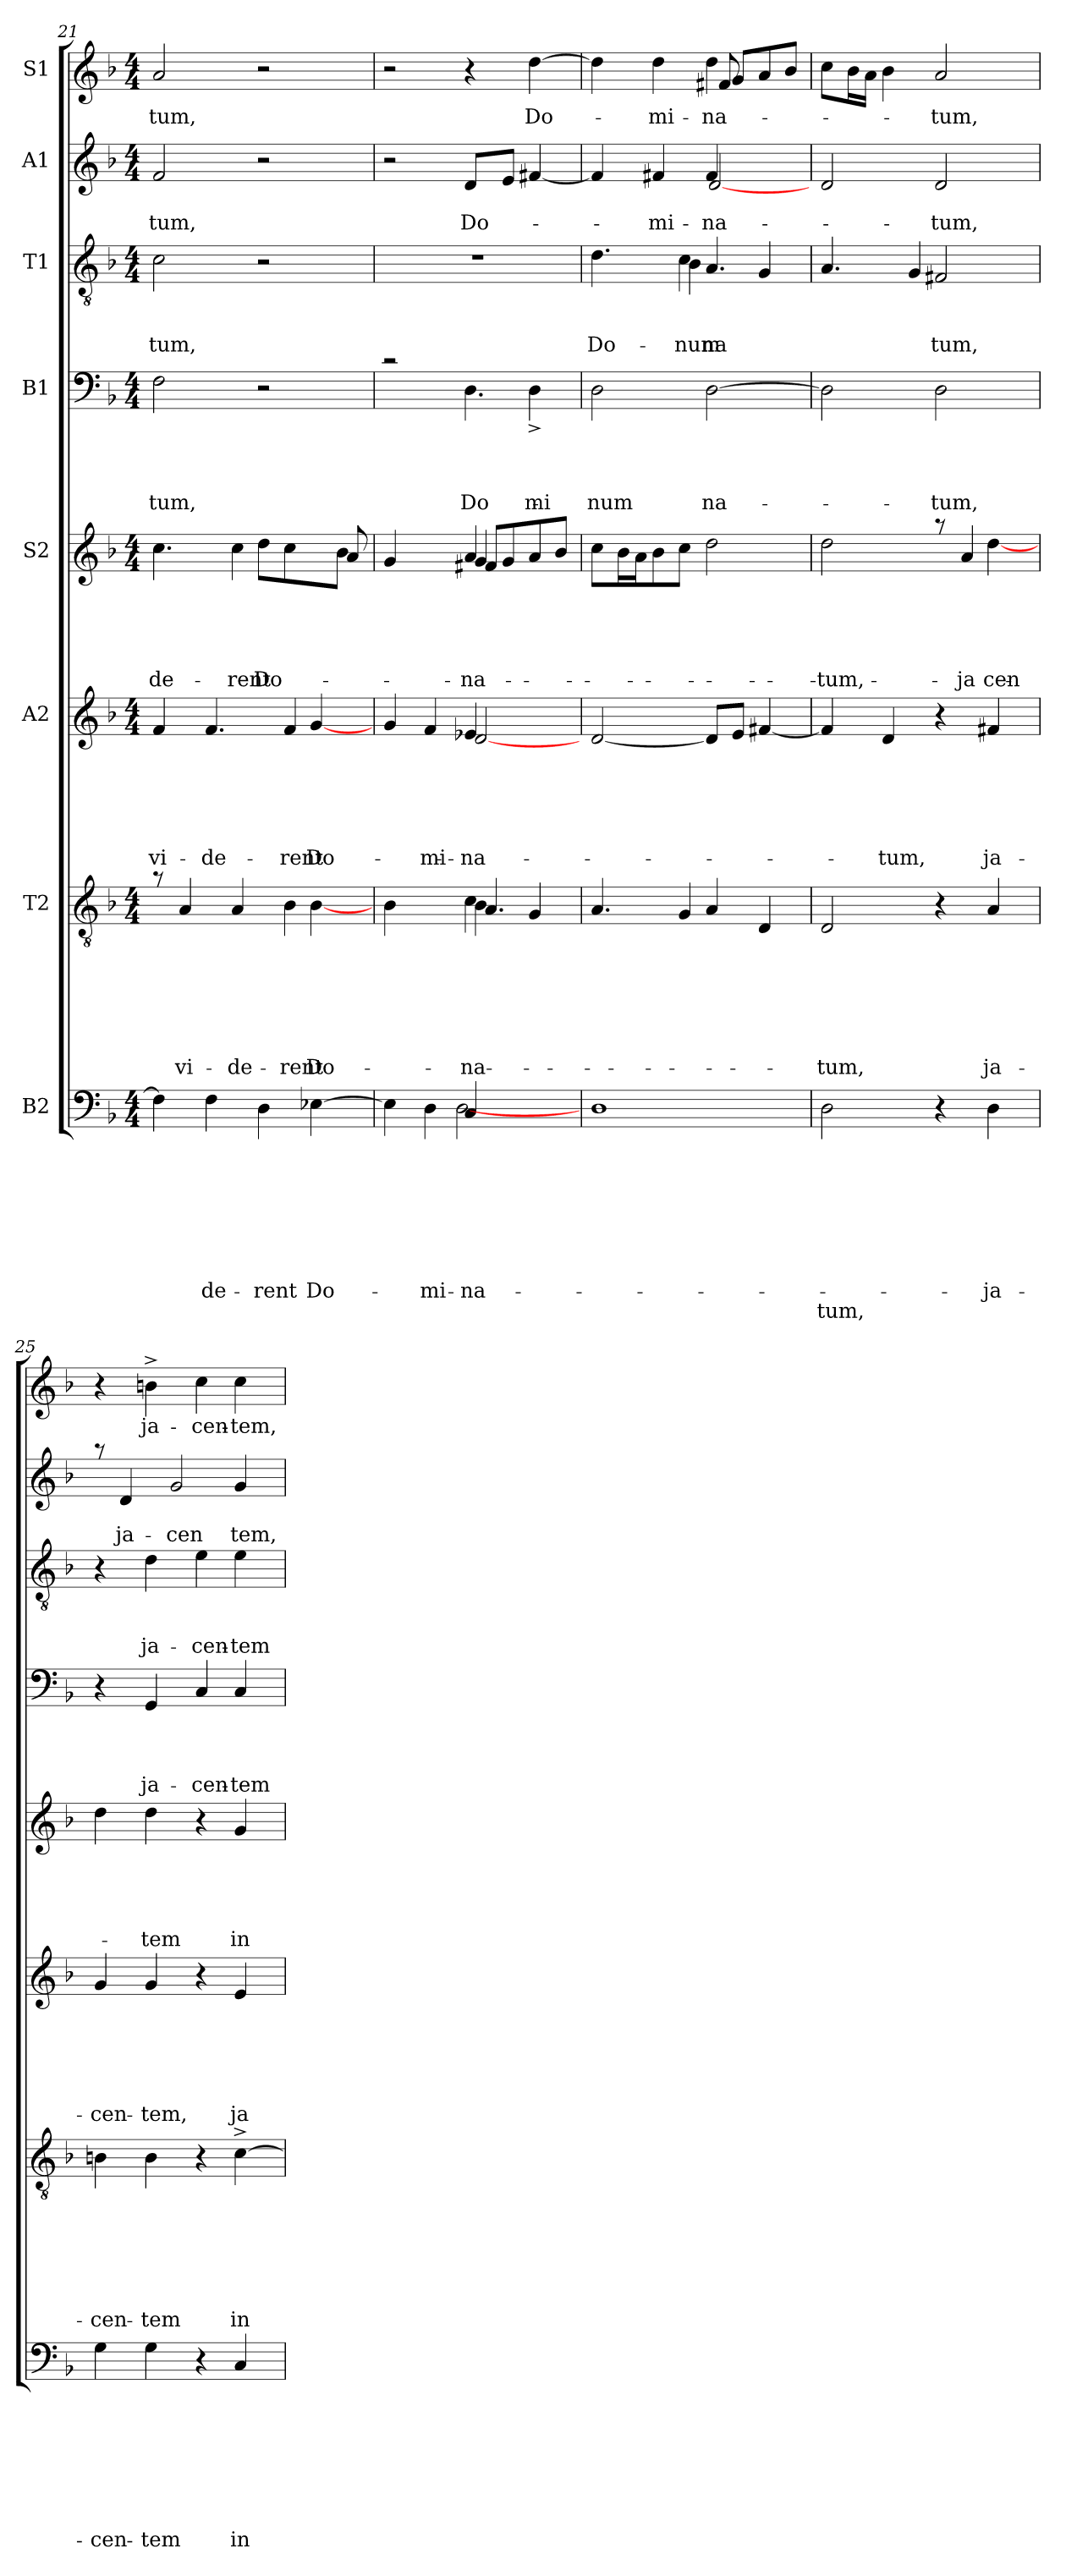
**kern	**text	**text	**text	**text	**text	**text	**text	**text	**text	**kern	**text	**text	**text	**text	**text	**text	**text	**kern	**text	**text	**text	**text	**text	**text	**kern	**text	**text	**text	**text	**text	**kern	**text	**text	**text	**text	**kern	**text	**text	**text	**kern	**text	**text	**kern	**text
*part8	*part8	*part8	*part8	*part8	*part8	*part8	*part8	*part8	*part8	*part7	*part7	*part7	*part7	*part7	*part7	*part7	*part7	*part6	*part6	*part6	*part6	*part6	*part6	*part6	*part5	*part5	*part5	*part5	*part5	*part5	*part4	*part4	*part4	*part4	*part4	*part3	*part3	*part3	*part3	*part2	*part2	*part2	*part1	*part1
*staff8	*staff8	*staff8	*staff8	*staff8	*staff8	*staff8	*staff8	*staff8	*staff8	*staff7	*staff7	*staff7	*staff7	*staff7	*staff7	*staff7	*staff7	*staff6	*staff6	*staff6	*staff6	*staff6	*staff6	*staff6	*staff5	*staff5	*staff5	*staff5	*staff5	*staff5	*staff4	*staff4	*staff4	*staff4	*staff4	*staff3	*staff3	*staff3	*staff3	*staff2	*staff2	*staff2	*staff1	*staff1
*I"B2	*	*	*	*	*	*	*	*	*	*I"T2	*	*	*	*	*	*	*	*I"A2	*	*	*	*	*	*	*I"S2	*	*	*	*	*	*I"B1	*	*	*	*	*I"T1	*	*	*	*I"A1	*	*	*I"S1	*
*clefF4	*	*	*	*	*	*	*	*	*	*clefGv2	*	*	*	*	*	*	*	*clefG2	*	*	*	*	*	*	*clefG2	*	*	*	*	*	*clefF4	*	*	*	*	*clefGv2	*	*	*	*clefG2	*	*	*clefG2	*
*k[b-]	*	*	*	*	*	*	*	*	*	*k[b-]	*	*	*	*	*	*	*	*k[b-]	*	*	*	*	*	*	*k[b-]	*	*	*	*	*	*k[b-]	*	*	*	*	*k[b-]	*	*	*	*k[b-]	*	*	*k[b-]	*
*F:	*	*	*	*	*	*	*	*	*	*F:	*	*	*	*	*	*	*	*F:	*	*	*	*	*	*	*F:	*	*	*	*	*	*F:	*	*	*	*	*F:	*	*	*	*F:	*	*	*F:	*
*M4/4	*	*	*	*	*	*	*	*	*	*M4/4	*	*	*	*	*	*	*	*M4/4	*	*	*	*	*	*	*M4/4	*	*	*	*	*	*M4/4	*	*	*	*	*M4/4	*	*	*	*M4/4	*	*	*M4/4	*
=21	=21	=21	=21	=21	=21	=21	=21	=21	=21	=21	=21	=21	=21	=21	=21	=21	=21	=21	=21	=21	=21	=21	=21	=21	=21	=21	=21	=21	=21	=21	=21	=21	=21	=21	=21	=21	=21	=21	=21	=21	=21	=21	=21	=21
*	*	*	*	*	*	*	*	*	*	*^	*	*	*	*	*	*	*	*	*	*	*	*	*	*	*	*	*	*	*	*	*	*	*	*	*	*	*	*	*	*	*	*	*	*
!	!	!	!	!	!	!	!	!	!	!	!	!	!	!	!	!	!	!	!	!	!	!	!	!	!LO:LY:b	!	!	!	!	!	!LO:LY:b	!	!	!	!	!LO:LY:b	!	!	!	!LO:LY:b	!	!	!LO:LY:b	!	!LO:LY:b
*	*	*	*	*	*	*	*	*	*	*	*	*	*	*	*	*	*	*	*^	*	*	*	*	*	*	*^	*	*	*	*	*	*	*	*	*	*	*	*	*	*	*	*	*	*	*
*	*	*	*	*	*	*	*	*	*	*	*	*	*	*	*	*	*	*	*	*	*	*	*	*	*	*	*	*^	*	*	*	*	*	*	*	*	*	*	*	*	*	*	*	*	*	*	*
4F\]	.	.	.	.	.	.	.	.	.	8ra	2.ryy	.	.	.	.	.	.	.	4f/	2.ryy	.	.	.	.	.	vi-	4.cc\	2ryy	2..ryy	.	.	.	.	-de-	2F\	.	.	.	-tum,	2c\	.	.	-tum,	2f/	.	-tum,	2a/	-tum,
!	!	!	!	!	!	!	!	!	!	!	!	!	!	!	!	!	!	!LO:LY:b	!	!	!	!	!	!	!	!	!	!	!	!	!	!	!	!	!	!	!	!	!	!	!	!	!	!	!	!	!	!
.	.	.	.	.	.	.	.	.	.	4A/	.	.	.	.	.	.	.	vi-	.	.	.	.	.	.	.	.	.	.	.	.	.	.	.	.	.	.	.	.	.	.	.	.	.	.	.	.	.	.
!	!	!	!	!	!	!	!	!LO:LY:b	!	!	!	!	!	!	!	!	!	!	!	!	!	!	!	!	!	!LO:LY:b	!	!	!	!	!	!	!	!	!	!	!	!	!	!	!	!	!	!	!	!	!	!
4F\	.	.	.	.	.	.	.	-de-	.	.	.	.	.	.	.	.	.	.	4.f/	.	.	.	.	.	.	-de-	.	.	.	.	.	.	.	.	.	.	.	.	.	.	.	.	.	.	.	.	.	.
!	!	!	!	!	!	!	!	!	!	!	!	!	!	!	!	!	!	!LO:LY:b	!	!	!	!	!	!	!	!	!	!	!	!	!	!	!	!LO:LY:b	!	!	!	!	!	!	!	!	!	!	!	!	!	!
.	.	.	.	.	.	.	.	.	.	4A/	.	.	.	.	.	.	.	-de-	.	.	.	.	.	.	.	.	4cc\	.	.	.	.	.	.	-rent	.	.	.	.	.	.	.	.	.	.	.	.	.	.
!	!	!	!	!	!	!	!	!LO:LY:b	!	!	!	!	!	!	!	!	!	!	!	!	!	!	!	!	!	!	!	!	!	!	!	!	!	!LO:LY:b	!	!	!	!	!	!	!	!	!	!	!	!	!	!
4D\	.	.	.	.	.	.	.	-rent	.	.	.	.	.	.	.	.	.	.	.	.	.	.	.	.	.	.	.	8dd\L	.	.	.	.	.	Do-	2r	.	.	.	.	2r	.	.	.	2r	.	.	2r	.
!	!	!	!	!	!	!	!	!	!	!	!	!	!	!	!	!	!	!LO:LY:b	!	!	!	!	!	!	!	!LO:LY:b	!	!	!	!	!	!	!	!	!	!	!	!	!	!	!	!	!	!	!	!	!	!
.	.	.	.	.	.	.	.	.	.	4B-\	.	.	.	.	.	.	.	-rent	4f/	.	.	.	.	.	.	-rent	4.ryy	8cc\	.	.	.	.	.	.	.	.	.	.	.	.	.	.	.	.	.	.	.	.
!	!	!	!	!	!	!	!	!LO:LY:b	!	!	!	!	!	!	!	!	!	!LO:LY:b	!	!	!	!	!	!	!	!LO:LY:b	!	!	!	!	!	!	!	!	!	!	!	!	!	!	!	!	!	!	!	!	!	!
[>4E-X\	.	.	.	.	.	.	.	Do-	.	.	[>4B-\	.	.	.	.	.	.	Do-	.	[<4g/	.	.	.	.	.	Do-	.	8ryy	.	.	.	.	.	.	.	.	.	.	.	.	.	.	.	.	.	.	.	.
.	.	.	.	.	.	.	.	.	.	8ryy	.	.	.	.	.	.	.	.	8ryy	.	.	.	.	.	.	.	.	8b-\J	8a/	.	.	.	.	.	.	.	.	.	.	.	.	.	.	.	.	.	.	.
=22!	=22!	=22!	=22!	=22!	=22!	=22!	=22!	=22!	=22!	=22!	=22!	=22!	=22!	=22!	=22!	=22!	=22!	=22!	=22!	=22!	=22!	=22!	=22!	=22!	=22!	=22!	=22!	=22!	=22!	=22!	=22!	=22!	=22!	=22!	=22!	=22!	=22!	=22!	=22!	=22!	=22!	=22!	=22!	=22!	=22!	=22!	=22!	=22!
*^	*	*	*	*	*	*	*	*	*	*	*^	*	*	*	*	*	*	*	*	*	*	*	*	*	*	*	*	*	*	*	*	*	*	*	*^	*	*	*	*	*	*	*	*	*	*	*	*	*
4E-\]	2ryy	.	.	.	.	.	.	.	.	.	4B-\	2ryy	2ryy	.	.	.	.	.	.	.	4g/	2ryy	.	.	.	.	.	.	4g/	2ryy	2ryy	.	.	.	.	.	2rc	2.ryy	.	.	.	.	1r	.	.	.	2r	.	.	2r	.
!	!	!	!	!	!	!	!	!	!LO:LY:b	!	!	!	!	!	!	!	!	!	!	!	!	!	!	!	!	!	!	!LO:LY:b	!	!	!	!	!	!	!	!	!	!	!	!	!	!	!	!	!	!	!	!	!	!	!
4D\	.	.	.	.	.	.	.	.	-mi-	.	4ryy	.	.	.	.	.	.	.	.	.	4f/	.	.	.	.	.	.	-mi-	4ryy	.	.	.	.	.	.	.	.	.	.	.	.	.	.	.	.	.	.	.	.	.	.
!	!	!	!	!	!	!	!	!	!LO:LY:b	!	!	!	!	!	!	!	!	!	!	!	!	!	!	!	!	!	!	!	!	!	!	!	!	!	!	!	!	!	!	!	!	!	!	!	!	!	!	!	!	!	!
!	!	!	!	!	!	!	!	!	!LO:LY:b	!	!	!	!	!	!	!	!	!	!	!LO:LY:b	!	!	!	!	!	!	!	!	!	!	!	!	!	!	!	!	!	!	!	!	!	!	!	!	!	!	!	!	!	!	!
!	!	!	!	!	!	!	!	!	!	!	!	!	!	!	!	!	!	!	!	!LO:LY:b	!	!	!	!	!	!	!	!	!	!	!	!	!	!	!	!	!	!	!	!	!	!	!	!	!	!	!	!	!	!	!
!	!	!	!	!	!	!	!	!	!	!	!	!	!	!	!	!	!	!	!	!LO:LY:b	!	!	!	!	!	!	!	!LO:LY:b	!	!	!	!	!	!	!	!	!	!	!	!	!	!	!	!	!	!	!	!	!	!	!
!	!	!	!	!	!	!	!	!	!	!	!	!	!	!	!	!	!	!	!	!	!	!	!	!	!	!	!	!LO:LY:b	!	!	!	!	!	!	!	!LO:LY:b	!	!	!	!	!	!	!	!	!	!	!	!	!	!	!
!	!	!	!	!	!	!	!	!	!	!	!	!	!	!	!	!	!	!	!	!	!	!	!	!	!	!	!	!	!	!	!	!	!	!	!	!LO:LY:b	!	!	!	!	!	!	!	!	!	!	!	!	!	!	!
!	!	!	!	!	!	!	!	!	!	!	!	!	!	!	!	!	!	!	!	!	!	!	!	!	!	!	!	!	!	!	!	!	!	!	!	!LO:LY:b	!	!	!	!	!	!LO:LY:b	!	!	!	!	!	!	!LO:LY:b	!	!
4C/	[>2D\	.	.	.	.	.	.	.	na-	.	4c\	4B-\	4.A/	.	.	.	.	.	.	na-	4e-X/	[>2d/	.	.	.	.	.	na-	4a/	4g/	8f#X/L	.	.	.	.	na-	4.D\	.	.	.	.	Do-	.	.	.	.	8d/L	.	Do-	4r	.
.	.	.	.	.	.	.	.	.	.	.	.	.	.	.	.	.	.	.	.	.	.	.	.	.	.	.	.	.	.	.	8g/	.	.	.	.	.	.	.	.	.	.	.	.	.	.	.	8e/J	.	.	.	.
!	!	!	!	!	!	!	!	!	!	!	!	!	!	!	!	!	!	!	!	!	!	!	!	!	!	!	!	!	!	!	!	!	!	!	!	!	!	!	!	!	!	!LO:LY:b	!	!	!	!	!	!	!	!	!LO:LY:b
4ryy	.	.	.	.	.	.	.	.	.	.	4G/	4ryy	.	.	.	.	.	.	.	.	4ryy	.	.	.	.	.	.	.	4ryy	4ryy	8a/	.	.	.	.	.	.	4D^<\	.	.	.	-mi-	.	.	.	.	[>4f#X/	.	.	[>4dd\	Do-
.	.	.	.	.	.	.	.	.	.	.	.	.	8ryy	.	.	.	.	.	.	.	.	.	.	.	.	.	.	.	.	.	8b-/J	.	.	.	.	.	8ryy	.	.	.	.	.	.	.	.	.	.	.	.	.	.
*v	*v	*	*	*	*	*	*	*	*	*	*	*	*	*	*	*	*	*	*	*	*v	*v	*	*	*	*	*	*	*	*	*	*	*	*	*	*	*v	*v	*	*	*	*	*	*	*	*	*	*	*	*	*
!!LO:PB:g=z
=23!	=23!	=23!	=23!	=23!	=23!	=23!	=23!	=23!	=23!	=23!	=23!	=23!	=23!	=23!	=23!	=23!	=23!	=23!	=23!	=23!	=23!	=23!	=23!	=23!	=23!	=23!	=23!	=23!	=23!	=23!	=23!	=23!	=23!	=23!	=23!	=23!	=23!	=23!	=23!	=23!	=23!	=23!	=23!	=23!	=23!	=23!	=23!	=23!
!	!	!	!	!	!	!	!	!	!	!	!	!	!	!	!	!	!	!	!	!	!	!	!	!	!	!	!	!	!	!	!	!	!	!	!	!	!	!	!LO:LY:b	!	!	!	!LO:LY:b	!	!	!	!	!
*	*	*	*	*	*	*	*	*	*	*	*	*	*	*	*	*	*	*	*	*	*	*	*	*	*	*	*	*	*	*	*	*	*	*	*	*	*	*	*	*^	*	*	*	*^	*	*	*^	*
*	*	*	*	*	*	*	*	*	*	*	*	*	*	*	*	*	*	*	*	*	*	*	*	*	*	*	*	*	*	*	*	*	*	*	*	*	*	*	*	*	*^	*	*	*	*	*	*	*	*	*^	*
*	*	*	*	*	*	*	*	*	*	*	*v	*v	*	*	*	*	*	*	*	*	*	*	*	*	*	*	*v	*v	*v	*	*	*	*	*	*	*	*	*	*	*	*	*^	*	*	*	*	*	*	*	*	*	*	*
1D	.	.	.	.	.	.	.	.	.	4.A/	2ryy	.	.	.	.	.	.	.	[<2d/	.	.	.	.	.	.	8cc\L	.	.	.	.	.	2D\	.	.	.	-num	4.d\	4.ryy	2ryy	2.ryy	.	.	Do-	4f#/]	2ryy	.	.	4dd\]	2ryy	2ryy	.
.	.	.	.	.	.	.	.	.	.	.	.	.	.	.	.	.	.	.	.	.	.	.	.	.	.	16b-\L	.	.	.	.	.	.	.	.	.	.	.	.	.	.	.	.	.	.	.	.	.	.	.	.	.
.	.	.	.	.	.	.	.	.	.	.	.	.	.	.	.	.	.	.	.	.	.	.	.	.	.	16a\J	.	.	.	.	.	.	.	.	.	.	.	.	.	.	.	.	.	.	.	.	.	.	.	.	.
!	!	!	!	!	!	!	!	!	!	!	!	!	!	!	!	!	!	!	!	!	!	!	!	!	!	!	!	!	!	!	!	!	!	!	!	!	!	!	!	!	!	!	!	!	!	!	!LO:LY:b	!	!	!	!LO:LY:b
.	.	.	.	.	.	.	.	.	.	.	.	.	.	.	.	.	.	.	.	.	.	.	.	.	.	8b-\	.	.	.	.	.	.	.	.	.	.	.	.	.	.	.	.	.	4f#X/	.	.	-mi-	4dd\	.	.	-mi-
!	!	!	!	!	!	!	!	!	!	!	!	!	!	!	!	!	!	!	!	!	!	!	!	!	!	!	!	!	!	!	!	!	!	!	!	!	!	!	!	!	!	!	!LO:LY:b:rj	!	!	!	!	!	!	!	!
!	!	!	!	!	!	!	!	!	!	!	!	!	!	!	!	!	!	!	!	!	!	!	!	!	!	!	!	!	!	!	!	!	!	!	!	!	!	!	!	!	!	!	!LO:LY:b	!	!	!	!	!	!	!	!
.	.	.	.	.	.	.	.	.	.	4G/	.	.	.	.	.	.	.	.	.	.	.	.	.	.	.	8cc\J	.	.	.	.	.	.	.	.	.	.	4c\	4B-\	.	.	.	.	-num	.	.	.	.	.	.	.	.
!	!	!	!	!	!	!	!	!	!	!	!	!	!	!	!	!	!	!	!	!	!	!	!	!	!	!	!	!	!	!	!	!	!	!	!	!LO:LY:b	!	!	!	!	!	!	!LO:LY:b	!	!	!	!LO:LY:b	!	!	!	!
!	!	!	!	!	!	!	!	!	!	!	!	!	!	!	!	!	!	!	!	!	!	!	!	!	!	!	!	!	!	!	!	!	!	!	!	!	!	!	!	!	!	!	!	!	!	!	!LO:LY:b	!	!	!	!LO:LY:b
!	!	!	!	!	!	!	!	!	!	!	!	!	!	!	!	!	!	!	!	!	!	!	!	!	!	!	!	!	!	!	!	!	!	!	!	!	!	!	!	!	!	!	!	!	!	!	!	!	!	!	!LO:LY:b
.	.	.	.	.	.	.	.	.	.	.	4A/	.	.	.	.	.	.	.	8d/L]	.	.	.	.	.	.	2dd\	.	.	.	.	.	[>2D\	.	.	.	na-	.	.	4.A/	.	.	.	na-	4f#/	[<2d/	.	na-	4dd\	8f#X/	8g/L	na-
.	.	.	.	.	.	.	.	.	.	4.ryy	.	.	.	.	.	.	.	.	8e/J	.	.	.	.	.	.	.	.	.	.	.	.	.	.	.	.	.	4.ryy	4.ryy	.	.	.	.	.	.	.	.	.	.	4.ryy	8ryy	.
.	.	.	.	.	.	.	.	.	.	.	4D/	.	.	.	.	.	.	.	[<4f#X/	.	.	.	.	.	.	.	.	.	.	.	.	.	.	.	.	.	.	.	.	4G/	.	.	.	4ryy	.	.	.	4ryy	.	8a/	.
.	.	.	.	.	.	.	.	.	.	.	.	.	.	.	.	.	.	.	.	.	.	.	.	.	.	.	.	.	.	.	.	.	.	.	.	.	.	.	8ryy	.	.	.	.	.	.	.	.	.	.	8b-/J	.
*	*	*	*	*	*	*	*	*	*	*	*	*	*	*	*	*	*	*	*	*	*	*	*	*	*	*	*	*	*	*	*	*	*	*	*	*	*	*	*v	*v	*	*	*	*	*	*	*	*	*	*	*
*	*	*	*	*	*	*	*	*	*	*v	*v	*	*	*	*	*	*	*	*	*	*	*	*	*	*	*	*	*	*	*	*	*	*	*	*	*	*	*	*	*	*	*	*v	*v	*	*	*	*	*	*
=24!	=24!	=24!	=24!	=24!	=24!	=24!	=24!	=24!	=24!	=24!	=24!	=24!	=24!	=24!	=24!	=24!	=24!	=24!	=24!	=24!	=24!	=24!	=24!	=24!	=24!	=24!	=24!	=24!	=24!	=24!	=24!	=24!	=24!	=24!	=24!	=24!	=24!	=24!	=24!	=24!	=24!	=24!	=24!	=24!	=24!	=24!	=24!	=24!
!	!	!	!	!	!	!	!	!	!LO:LY:b	!	!	!	!	!	!	!	!LO:LY:b	!	!	!	!	!	!	!	!	!	!	!	!	!LO:LY:b	!	!	!	!	!	!	!	!	!	!	!	!	!	!	!	!	!	!
*	*	*	*	*	*	*	*	*	*	*	*	*	*	*	*	*	*	*	*	*	*	*	*	*	*^	*	*	*	*	*	*	*	*	*	*	*	*v	*v	*	*	*	*	*	*	*v	*v	*v	*
2D\	.	.	.	.	.	.	.	.	tum,	2D/	.	.	.	.	.	.	-tum,	4f#/]	.	.	.	.	.	.	2dd\	2.ryy	.	.	.	.	-tum,	2D\]	.	.	.	.	4.A/	2ryy	.	.	.	2d/	.	.	8cc\L	.
.	.	.	.	.	.	.	.	.	.	.	.	.	.	.	.	.	.	.	.	.	.	.	.	.	.	.	.	.	.	.	.	.	.	.	.	.	.	.	.	.	.	.	.	.	16b-\L	.
.	.	.	.	.	.	.	.	.	.	.	.	.	.	.	.	.	.	.	.	.	.	.	.	.	.	.	.	.	.	.	.	.	.	.	.	.	.	.	.	.	.	.	.	.	16a\JJ	.
!	!	!	!	!	!	!	!	!	!	!	!	!	!	!	!	!	!	!	!	!	!	!	!	!LO:LY:b	!	!	!	!	!	!	!	!	!	!	!	!	!	!	!	!	!	!	!	!	!	!
.	.	.	.	.	.	.	.	.	.	.	.	.	.	.	.	.	.	4d/	.	.	.	.	.	-tum,	.	.	.	.	.	.	.	.	.	.	.	.	.	.	.	.	.	.	.	.	4b-\	.
.	.	.	.	.	.	.	.	.	.	.	.	.	.	.	.	.	.	.	.	.	.	.	.	.	.	.	.	.	.	.	.	.	.	.	.	.	4G/	.	.	.	.	.	.	.	.	.
!	!	!	!	!	!	!	!	!	!	!	!	!	!	!	!	!	!	!	!	!	!	!	!	!	!	!	!	!	!	!	!	!	!	!	!	!LO:LY:b	!	!	!	!	!LO:LY:b	!	!	!LO:LY:b	!	!LO:LY:b
4r	.	.	.	.	.	.	.	.	.	4r	.	.	.	.	.	.	.	4r	.	.	.	.	.	.	8raa	.	.	.	.	.	.	2D\	.	.	.	-tum,	.	2F#X/	.	.	-tum,	2d/	.	-tum,	2a/	-tum,
!	!	!	!	!	!	!	!	!	!	!	!	!	!	!	!	!	!	!	!	!	!	!	!	!	!	!	!	!	!	!	!LO:LY:b	!	!	!	!	!	!	!	!	!	!	!	!	!	!	!
.	.	.	.	.	.	.	.	.	.	.	.	.	.	.	.	.	.	.	.	.	.	.	.	.	4a/	.	.	.	.	.	ja-	.	.	.	.	.	4.ryy	.	.	.	.	.	.	.	.	.
!	!	!	!	!	!	!	!	!LO:LY:b	!	!	!	!	!	!	!	!	!LO:LY:b	!	!	!	!	!	!	!LO:LY:b	!	!	!	!	!	!	!LO:LY:b	!	!	!	!	!	!	!	!	!	!	!	!	!	!	!
4D\	.	.	.	.	.	.	.	-ja-	.	4A/	.	.	.	.	.	.	ja-	4f#X/	.	.	.	.	.	ja-	.	[>4dd\	.	.	.	.	-cen-	.	.	.	.	.	.	.	.	.	.	.	.	.	.	.
.	.	.	.	.	.	.	.	.	.	.	.	.	.	.	.	.	.	.	.	.	.	.	.	.	8ryy	.	.	.	.	.	.	.	.	.	.	.	.	.	.	.	.	.	.	.	.	.
*	*	*	*	*	*	*	*	*	*	*	*	*	*	*	*	*	*	*	*	*	*	*	*	*	*v	*v	*	*	*	*	*	*	*	*	*	*	*v	*v	*	*	*	*	*	*	*	*
=25!	=25!	=25!	=25!	=25!	=25!	=25!	=25!	=25!	=25!	=25!	=25!	=25!	=25!	=25!	=25!	=25!	=25!	=25!	=25!	=25!	=25!	=25!	=25!	=25!	=25!	=25!	=25!	=25!	=25!	=25!	=25!	=25!	=25!	=25!	=25!	=25!	=25!	=25!	=25!	=25!	=25!	=25!	=25!	=25!
!	!	!	!	!	!	!	!	!LO:LY:b	!	!	!	!	!	!	!	!	!LO:LY:b	!	!	!	!	!	!	!LO:LY:b	!	!	!	!	!	!	!	!	!	!	!	!	!	!	!	!	!	!	!	!
*	*	*	*	*	*	*	*	*	*	*	*	*	*	*	*	*	*	*	*	*	*	*	*	*	*	*	*	*	*	*	*	*	*	*	*	*	*	*	*	*^	*	*	*	*
4G\	.	.	.	.	.	.	.	-cen-	.	4Bn\	.	.	.	.	.	.	-cen-	4g/	.	.	.	.	.	-cen-	4dd\	.	.	.	.	.	4r	.	.	.	.	4r	.	.	.	8raa	2.ryy	.	.	4r	.
!	!	!	!	!	!	!	!	!	!	!	!	!	!	!	!	!	!	!	!	!	!	!	!	!	!	!	!	!	!	!	!	!	!	!	!	!	!	!	!	!	!	!	!LO:LY:b	!	!
.	.	.	.	.	.	.	.	.	.	.	.	.	.	.	.	.	.	.	.	.	.	.	.	.	.	.	.	.	.	.	.	.	.	.	.	.	.	.	.	4d/	.	.	ja-	.	.
!	!	!	!	!	!	!	!	!LO:LY:b	!	!	!	!	!	!	!	!	!LO:LY:b	!	!	!	!	!	!	!LO:LY:b	!	!	!	!	!	!LO:LY:b	!	!	!	!	!LO:LY:b	!	!	!	!LO:LY:b	!	!	!	!	!	!LO:LY:b
4G\	.	.	.	.	.	.	.	-tem	.	4B\	.	.	.	.	.	.	-tem	4g/	.	.	.	.	.	-tem,	4dd\	.	.	.	.	-tem	4GG/	.	.	.	ja-	4d\	.	.	ja-	.	.	.	.	4bn^>\	ja-
!	!	!	!	!	!	!	!	!	!	!	!	!	!	!	!	!	!	!	!	!	!	!	!	!	!	!	!	!	!	!	!	!	!	!	!	!	!	!	!	!	!	!	!LO:LY:b	!	!
.	.	.	.	.	.	.	.	.	.	.	.	.	.	.	.	.	.	.	.	.	.	.	.	.	.	.	.	.	.	.	.	.	.	.	.	.	.	.	.	2g/	.	.	-cen-	.	.
!	!	!	!	!	!	!	!	!	!	!	!	!	!	!	!	!	!	!	!	!	!	!	!	!	!	!	!	!	!	!	!	!	!	!	!LO:LY:b	!	!	!	!LO:LY:b	!	!	!	!	!	!LO:LY:b
4r	.	.	.	.	.	.	.	.	.	4r	.	.	.	.	.	.	.	4r	.	.	.	.	.	.	4r	.	.	.	.	.	4C/	.	.	.	-cen-	4e\	.	.	-cen-	.	.	.	.	4cc\	-cen-
!	!	!	!	!	!	!	!	!LO:LY:b	!	!	!	!	!	!	!	!	!LO:LY:b	!	!	!	!	!	!	!LO:LY:b	!	!	!	!	!	!LO:LY:b	!	!	!	!	!LO:LY:b	!	!	!	!LO:LY:b	!	!	!	!LO:LY:b	!	!LO:LY:b
4C/	.	.	.	.	.	.	.	in	.	[>4c^>\	.	.	.	.	.	.	in	4e/	.	.	.	.	.	ja-	4g/	.	.	.	.	in	4C/	.	.	.	-tem	4e\	.	.	-tem	.	4g/	.	-tem,	4cc\	-tem,
.	.	.	.	.	.	.	.	.	.	.	.	.	.	.	.	.	.	.	.	.	.	.	.	.	.	.	.	.	.	.	.	.	.	.	.	.	.	.	.	8ryy	.	.	.	.	.
*	*	*	*	*	*	*	*	*	*	*	*	*	*	*	*	*	*	*	*	*	*	*	*	*	*	*	*	*	*	*	*	*	*	*	*	*	*	*	*	*v	*v	*	*	*	*
=!	=!	=!	=!	=!	=!	=!	=!	=!	=!	=!	=!	=!	=!	=!	=!	=!	=!	=!	=!	=!	=!	=!	=!	=!	=!	=!	=!	=!	=!	=!	=!	=!	=!	=!	=!	=!	=!	=!	=!	=!	=!	=!	=!	=!
*-	*-	*-	*-	*-	*-	*-	*-	*-	*-	*-	*-	*-	*-	*-	*-	*-	*-	*-	*-	*-	*-	*-	*-	*-	*-	*-	*-	*-	*-	*-	*-	*-	*-	*-	*-	*-	*-	*-	*-	*-	*-	*-	*-	*-
